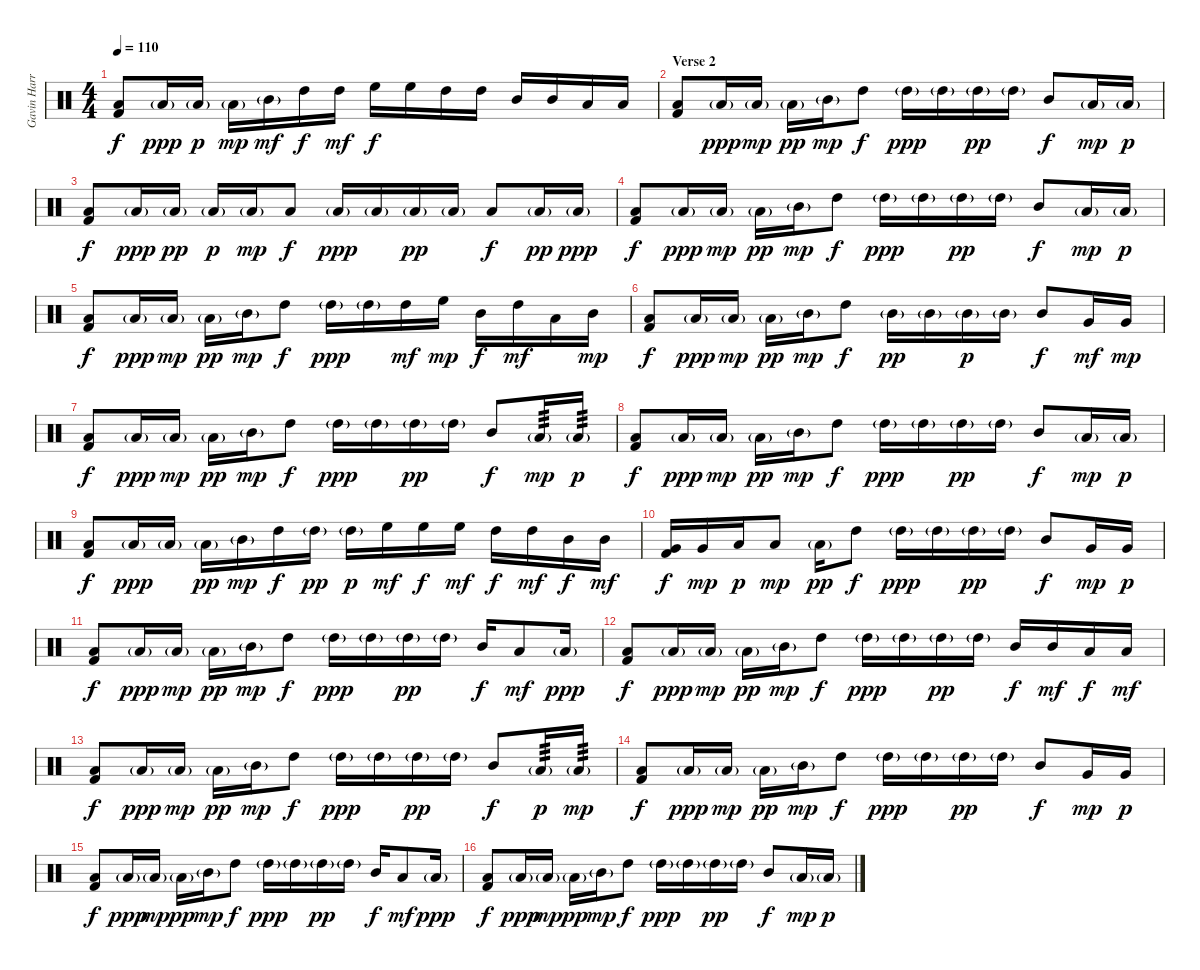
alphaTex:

\track ("Gavin Harrison - Drums" "Gavin Harr") {instrument percussion}
\staff {score}
\articulation defaults
\ts (4 4)
\tempo 110
\clef neutral
\ks c
("Low Floor Tom (hit)" "Kick (hit) 2").8{dy f} "Low Floor Tom (hit)"{g}.16{dy ppp} "Low Tom (hit)"{g}.16{dy p} "Low Tom (hit)"{g}.16{dy mp} "Mid Tom (hit)"{g}.16{dy mf} "High Tom (hit)".16{dy f} "High Tom (hit)".16{dy mf} "High Floor Tom (hit)".16{dy f} "High Floor Tom (hit)".16 "High Tom (hit)".16 "High Tom (hit)".16 "Mid Tom (hit)".16 "Mid Tom (hit)".16 "Low Tom (hit)".16 "Low Tom (hit)".16 |
\section ("" "Verse 2")
("Low Floor Tom (hit)" "Kick (hit) 2").8 "Low Floor Tom (hit)"{g}.16{dy ppp} "Low Tom (hit)"{g}.16{dy mp} "Low Tom (hit)"{g}.16{dy pp} "Mid Tom (hit)"{g}.16{dy mp} "High Tom (hit)".8{dy f} "High Tom (hit)"{g}.16{dy ppp} "High Tom (hit)"{g}.16 "High Tom (hit)"{g}.16{dy pp} "High Tom (hit)"{g}.16 "Mid Tom (hit)".8{dy f} "Low Tom (hit)"{g}.16{dy mp} "Low Tom (hit)"{g}.16{dy p} |
("Low Floor Tom (hit)" "Kick (hit) 2").8{dy f} "Low Floor Tom (hit)"{g}.16{dy ppp} "Low Tom (hit)"{g}.16{dy pp} "Low Tom (hit)"{g}.16{dy p} "Low Tom (hit)"{g}.16{dy mp} "Low Tom (hit)".8{dy f} "Low Tom (hit)"{g}.16{dy ppp} "Low Tom (hit)"{g}.16 "Low Tom (hit)"{g}.16{dy pp} "Low Tom (hit)"{g}.16 "Low Floor Tom (hit)".8{dy f} "Low Floor Tom (hit)"{g}.16{dy pp} "Low Floor Tom (hit)"{g}.16{dy ppp} |
("Low Floor Tom (hit)" "Kick (hit) 2").8{dy f} "Low Floor Tom (hit)"{g}.16{dy ppp} "Low Tom (hit)"{g}.16{dy mp} "Low Tom (hit)"{g}.16{dy pp} "Mid Tom (hit)"{g}.16{dy mp} "High Tom (hit)".8{dy f} "High Tom (hit)"{g}.16{dy ppp} "High Tom (hit)"{g}.16 "High Tom (hit)"{g}.16{dy pp} "High Tom (hit)"{g}.16 "Mid Tom (hit)".8{dy f} "Low Tom (hit)"{g}.16{dy mp} "Low Tom (hit)"{g}.16{dy p} |
("Low Floor Tom (hit)" "Kick (hit) 2").8{dy f} "Low Floor Tom (hit)"{g}.16{dy ppp} "Low Tom (hit)"{g}.16{dy mp} "Low Tom (hit)"{g}.16{dy pp} "Mid Tom (hit)"{g}.16{dy mp} "High Tom (hit)".8{dy f} "High Tom (hit)"{g}.16{dy ppp} "High Tom (hit)"{g}.16 "High Tom (hit)".16{dy mf} "High Floor Tom (hit)".16{dy mp} "Mid Tom (hit)".16{dy f} "High Tom (hit)".16{dy mf} "Low Tom (hit)".16 "Mid Tom (hit)".16{dy mp} |
("Low Floor Tom (hit)" "Kick (hit) 2").8{dy f} "Low Floor Tom (hit)"{g}.16{dy ppp} "Low Tom (hit)"{g}.16{dy mp} "Low Tom (hit)"{g}.16{dy pp} "Mid Tom (hit)"{g}.16{dy mp} "High Tom (hit)".8{dy f} "Mid Tom (hit)"{g}.16{dy pp} "Mid Tom (hit)"{g}.16 "Mid Tom (hit)"{g}.16{dy p} "Mid Tom (hit)"{g}.16 "Mid Tom (hit)".8{dy f} "Very Low Tom (hit)".16{dy mf} "Very Low Tom (hit)".16{dy mp} |
("Low Floor Tom (hit)" "Kick (hit) 2").8{dy f} "Low Floor Tom (hit)"{g}.16{dy ppp} "Low Tom (hit)"{g}.16{dy mp} "Low Tom (hit)"{g}.16{dy pp} "Mid Tom (hit)"{g}.16{dy mp} "High Tom (hit)".8{dy f} "High Tom (hit)"{g}.16{dy ppp} "High Tom (hit)"{g}.16 "High Tom (hit)"{g}.16{dy pp} "High Tom (hit)"{g}.16 "Mid Tom (hit)".8{dy f} "Low Tom (hit)"{g}.16{tp 3 dy mp} "Low Tom (hit)"{g}.16{tp 3 dy p} |
("Low Floor Tom (hit)" "Kick (hit) 2").8{dy f} "Low Floor Tom (hit)"{g}.16{dy ppp} "Low Tom (hit)"{g}.16{dy mp} "Low Tom (hit)"{g}.16{dy pp} "Mid Tom (hit)"{g}.16{dy mp} "High Tom (hit)".8{dy f} "High Tom (hit)"{g}.16{dy ppp} "High Tom (hit)"{g}.16 "High Tom (hit)"{g}.16{dy pp} "High Tom (hit)"{g}.16 "Mid Tom (hit)".8{dy f} "Low Tom (hit)"{g}.16{dy mp} "Low Tom (hit)"{g}.16{dy p} |
("Low Floor Tom (hit)" "Kick (hit) 2").8{dy f} "Low Floor Tom (hit)"{g}.16{dy ppp} "Low Tom (hit)"{g}.16 "Low Tom (hit)"{g}.16{dy pp} "Mid Tom (hit)"{g}.16{dy mp} "High Tom (hit)".16{dy f} "High Tom (hit)"{g}.16{dy pp} "High Tom (hit)"{g}.16{dy p} "High Floor Tom (hit)".16{dy mf} "High Floor Tom (hit)".16{dy f} "High Floor Tom (hit)".16{dy mf} "High Tom (hit)".16{dy f} "High Tom (hit)".16{dy mf} "Mid Tom (hit)".16{dy f} "Mid Tom (hit)".16{dy mf} |
("Very Low Tom (hit)" "Kick (hit) 2").16{dy f} "Very Low Tom (hit)".16{dy mp} "Low Floor Tom (hit)".16{dy p} "Low Tom (hit)".8{dy mp} "Low Tom (hit)"{g}.16{dy pp} "High Tom (hit)".8{dy f} "High Tom (hit)"{g}.16{dy ppp} "High Tom (hit)"{g}.16 "High Tom (hit)"{g}.16{dy pp} "High Tom (hit)"{g}.16 "Mid Tom (hit)".8{dy f} "Very Low Tom (hit)".16{dy mp} "Very Low Tom (hit)".16{dy p} |
("Low Floor Tom (hit)" "Kick (hit) 2").8{dy f} "Low Floor Tom (hit)"{g}.16{dy ppp} "Low Tom (hit)"{g}.16{dy mp} "Low Tom (hit)"{g}.16{dy pp} "Mid Tom (hit)"{g}.16{dy mp} "High Tom (hit)".8{dy f} "High Tom (hit)"{g}.16{dy ppp} "High Tom (hit)"{g}.16 "High Tom (hit)"{g}.16{dy pp} "High Tom (hit)"{g}.16 "Mid Tom (hit)".16{dy f} "Low Tom (hit)".8{dy mf} "Low Tom (hit)"{g}.16{dy ppp} |
("Low Floor Tom (hit)" "Kick (hit) 2").8{dy f} "Low Floor Tom (hit)"{g}.16{dy ppp} "Low Tom (hit)"{g}.16{dy mp} "Low Tom (hit)"{g}.16{dy pp} "Mid Tom (hit)"{g}.16{dy mp} "High Tom (hit)".8{dy f} "High Tom (hit)"{g}.16{dy ppp} "High Tom (hit)"{g}.16 "High Tom (hit)"{g}.16{dy pp} "High Tom (hit)"{g}.16 "Mid Tom (hit)".16{dy f} "Mid Tom (hit)".16{dy mf} "Low Tom (hit)".16{dy f} "Low Tom (hit)".16{dy mf} |
("Low Floor Tom (hit)" "Kick (hit) 2").8{dy f} "Low Floor Tom (hit)"{g}.16{dy ppp} "Low Tom (hit)"{g}.16{dy mp} "Low Tom (hit)"{g}.16{dy pp} "Mid Tom (hit)"{g}.16{dy mp} "High Tom (hit)".8{dy f} "High Tom (hit)"{g}.16{dy ppp} "High Tom (hit)"{g}.16 "High Tom (hit)"{g}.16{dy pp} "High Tom (hit)"{g}.16 "Mid Tom (hit)".8{dy f} "Low Tom (hit)"{g}.16{tp 3 dy p} "Low Tom (hit)"{g}.16{tp 3 dy mp} |
("Low Floor Tom (hit)" "Kick (hit) 2").8{dy f} "Low Floor Tom (hit)"{g}.16{dy ppp} "Low Tom (hit)"{g}.16{dy mp} "Low Tom (hit)"{g}.16{dy pp} "Mid Tom (hit)"{g}.16{dy mp} "High Tom (hit)".8{dy f} "High Tom (hit)"{g}.16{dy ppp} "High Tom (hit)"{g}.16 "High Tom (hit)"{g}.16{dy pp} "High Tom (hit)"{g}.16 "Mid Tom (hit)".8{dy f} "Very Low Tom (hit)".16{dy mp} "Very Low Tom (hit)".16{dy p} |
("Low Floor Tom (hit)" "Kick (hit) 2").8{dy f} "Low Floor Tom (hit)"{g}.16{dy ppp} "Low Tom (hit)"{g}.16{dy mp} "Low Tom (hit)"{g}.16{dy pp} "Mid Tom (hit)"{g}.16{dy mp} "High Tom (hit)".8{dy f} "High Tom (hit)"{g}.16{dy ppp} "High Tom (hit)"{g}.16 "High Tom (hit)"{g}.16{dy pp} "High Tom (hit)"{g}.16 "Mid Tom (hit)".16{dy f} "Low Tom (hit)".8{dy mf} "Low Tom (hit)"{g}.16{dy ppp} |
("Low Floor Tom (hit)" "Kick (hit) 2").8{dy f} "Low Floor Tom (hit)"{g}.16{dy ppp} "Low Tom (hit)"{g}.16{dy mp} "Low Tom (hit)"{g}.16{dy pp} "Mid Tom (hit)"{g}.16{dy mp} "High Tom (hit)".8{dy f} "High Tom (hit)"{g}.16{dy ppp} "High Tom (hit)"{g}.16 "High Tom (hit)"{g}.16{dy pp} "High Tom (hit)"{g}.16 "Mid Tom (hit)".8{dy f} "Low Tom (hit)"{g}.16{dy mp} "Low Tom (hit)"{g}.16{dy p}
